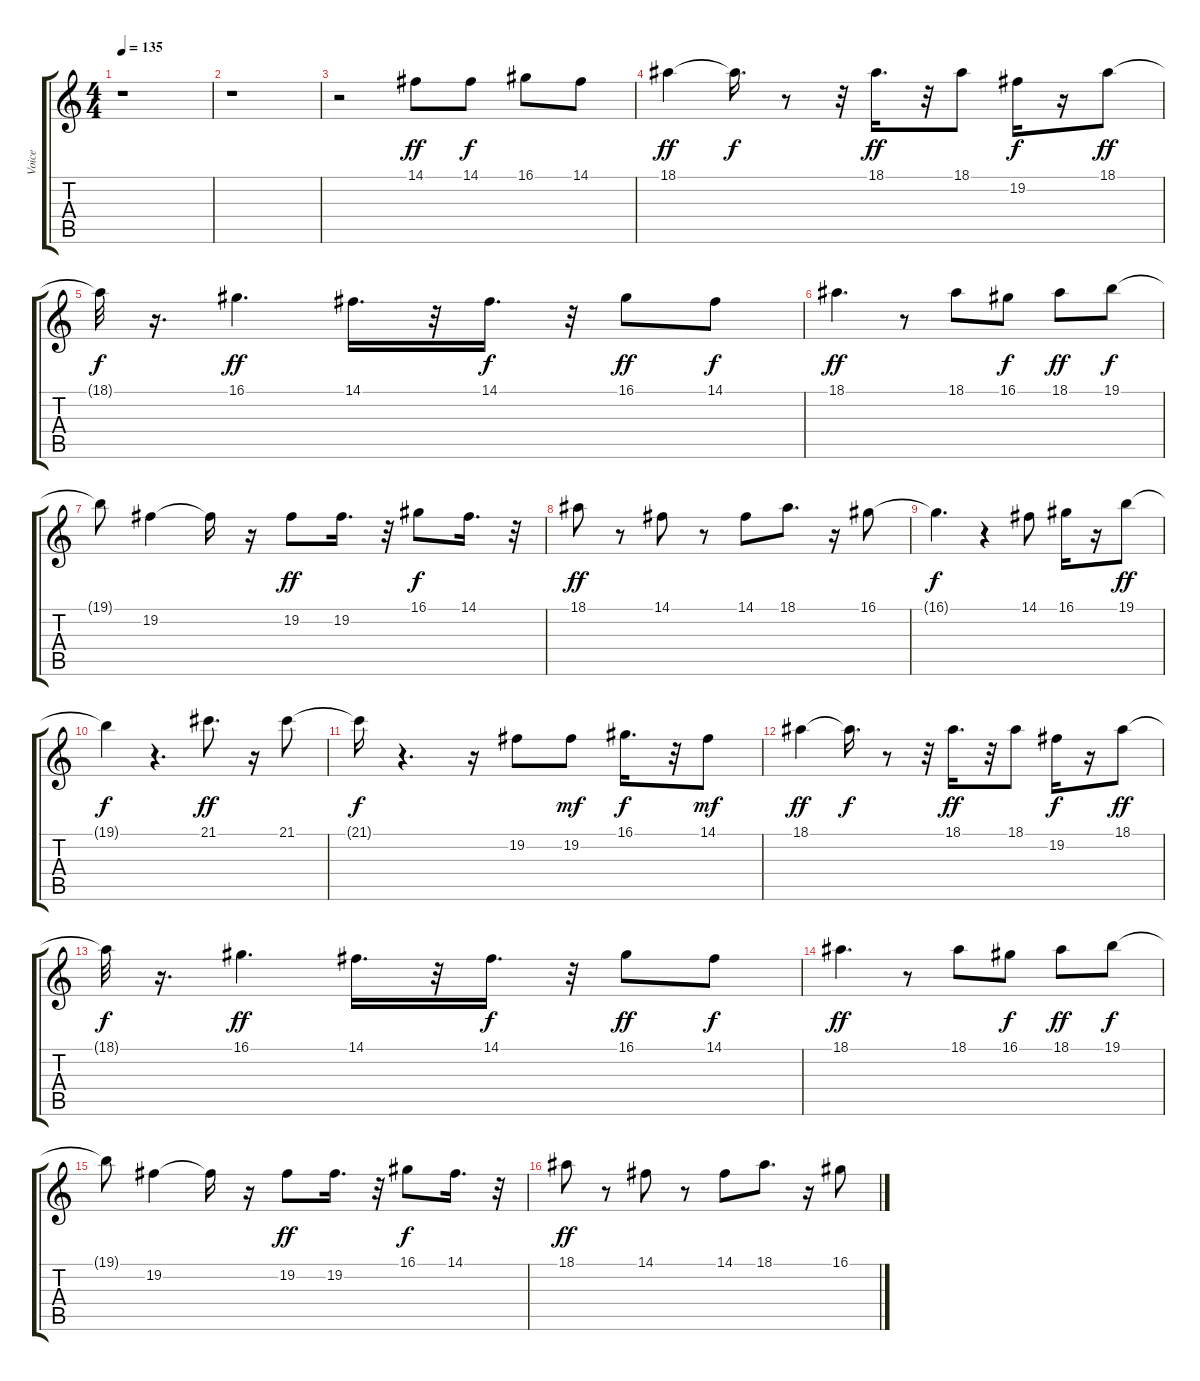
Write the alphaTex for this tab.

\track ("Voice" "Voice") {instrument lead3calliope}
\staff {score tabs}
\tuning (E4 B3 G3 D3 A2 E2) {hide}
\ts (4 4)
\tempo 135
\clef g2
\ks c
r.1{dy f} |
r.1 |
r.2 14.1.8{dy ff} 14.1.8{dy f} 16.1.8 14.1.8 |
18.1.4{dy ff} 18.1{t}.16{d dy f} r.8 r.32 18.1.16{d dy ff} r.32 18.1.8 19.2.16{dy f} r.16 18.1.8{dy ff} |
18.1{t}.32{dy f} r.16{d} 16.1.4{d dy ff} 14.1.16{d} r.32 14.1.16{d dy f} r.32 16.1.8{dy ff} 14.1.8{dy f} |
18.1.4{d dy ff} r.8 18.1.8 16.1.8{dy f} 18.1.8{dy ff} 19.1.8{dy f} |
19.1{t}.8 19.2.4 19.2{t}.16 r.16 19.2.8{dy ff} 19.2.16{d} r.32 16.1.8{dy f} 14.1.16{d} r.32 |
18.1.8{dy ff} r.8 14.1.8 r.8 14.1.8 18.1.8{d} r.16 16.1.8 |
16.1{t}.4{d dy f} r.4 14.1.8 16.1.16 r.16 19.1.8{dy ff} |
19.1{t}.4{dy f} r.4{d} 21.1.8{d dy ff} r.16 21.1.8 |
21.1{t}.16{dy f} r.4{d} r.16 19.2.8 19.2.8{dy mf} 16.1.16{d dy f} r.32 14.1.8{dy mf} |
18.1.4{dy ff} 18.1{t}.16{d dy f} r.8 r.32 18.1.16{d dy ff} r.32 18.1.8 19.2.16{dy f} r.16 18.1.8{dy ff} |
18.1{t}.32{dy f} r.16{d} 16.1.4{d dy ff} 14.1.16{d} r.32 14.1.16{d dy f} r.32 16.1.8{dy ff} 14.1.8{dy f} |
18.1.4{d dy ff} r.8 18.1.8 16.1.8{dy f} 18.1.8{dy ff} 19.1.8{dy f} |
19.1{t}.8 19.2.4 19.2{t}.16 r.16 19.2.8{dy ff} 19.2.16{d} r.32 16.1.8{dy f} 14.1.16{d} r.32 |
18.1.8{dy ff} r.8 14.1.8 r.8 14.1.8 18.1.8{d} r.16 16.1.8
